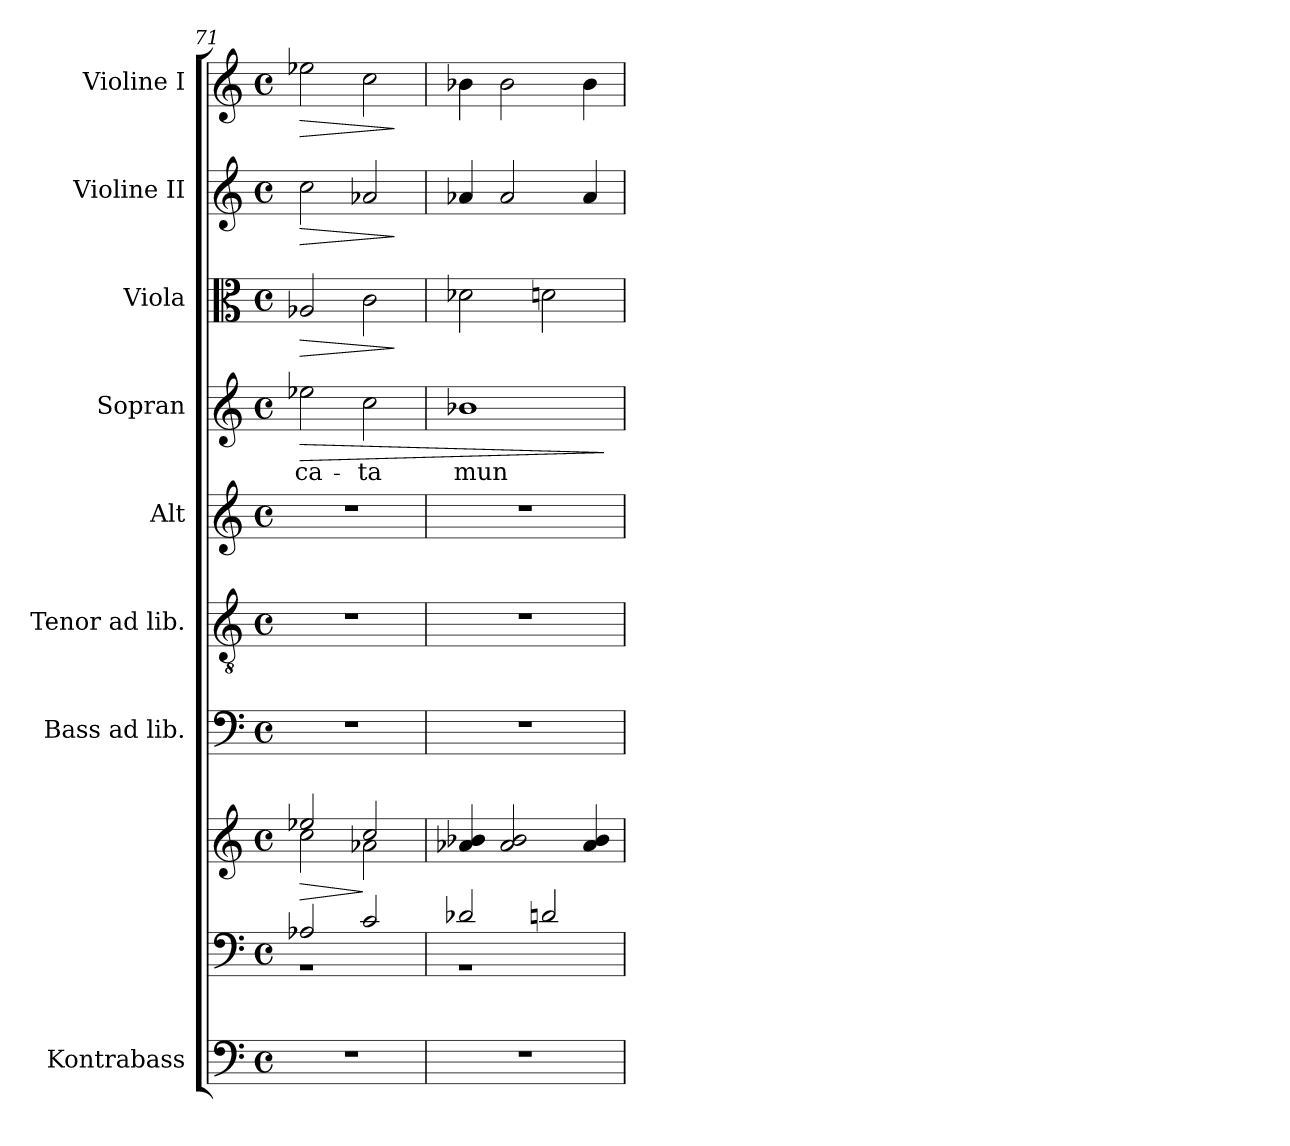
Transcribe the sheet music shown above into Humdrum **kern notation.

**kern	**kern	**kern	**dynam	**kern	**kern	**kern	**kern	**text	**dynam	**kern	**dynam	**kern	**dynam	**kern	**dynam
*part9	*part8	*part8	*part8	*part7	*part6	*part5	*part4	*part4	*part4	*part3	*part3	*part2	*part2	*part1	*part1
*staff10	*staff9	*staff8	*staff8/9	*staff7	*staff6	*staff5	*staff4	*staff4	*staff4	*staff3	*staff3	*staff2	*staff2	*staff1	*staff1
*I"Kontrabass	*	*	*	*I"Bass ad lib.	*I"Tenor ad lib.	*I"Alt	*I"Sopran	*	*	*I"Viola	*	*I"Violine II	*	*I"Violine I	*
*I'Kb.	*	*	*	*I'B.	*I'T.	*I'A.	*I'S.	*	*	*I'Vla.	*	*I'Vl. II	*	*I'Vl. I	*
!!LO:PB:g=z
*clefF4	*clefF4	*clefG2	*	*clefF4	*clefGv2	*clefG2	*clefG2	*	*	*clefC3	*	*clefG2	*	*clefG2	*
*ITrd7c12	*	*	*	*	*	*	*	*	*	*	*	*	*	*	*
*k[]	*k[]	*k[]	*	*k[]	*k[]	*k[]	*k[]	*	*	*k[]	*	*k[]	*	*k[]	*
*C:	*C:	*C:	*	*C:	*C:	*C:	*C:	*	*	*C:	*	*C:	*	*C:	*
*M4/4	*M4/4	*M4/4	*	*M4/4	*M4/4	*M4/4	*M4/4	*	*	*M4/4	*	*M4/4	*	*M4/4	*
*met(c)	*met(c)	*met(c)	*	*met(c)	*met(c)	*met(c)	*met(c)	*	*	*met(c)	*	*met(c)	*	*met(c)	*
=71	=71	=71	=71	=71	=71	=71	=71	=71	=71	=71	=71	=71	=71	=71	=71
*	*^	*	*	*	*	*	*	*	*	*	*	*	*	*	*
!	!	!	!	!LO:HP:b	!	!	!	!	!LO:LY:b	!LO:HP:b	!	!LO:HP:b	!	!LO:HP:b	!	!LO:HP:b
*	*	*	*^	*	*	*	*	*	*	*	*	*	*	*	*	*
1r	2A-X/	1r	2ee-X/	2cc\	>	1r	1r	1r	2ee-X\	-ca-	>	2A-X/	>	2cc\	>	2ee-X\	>
!	!	!	!	!	!	!	!	!	!	!LO:LY:b	!	!	!	!	!	!	!
.	2c/	.	2cc/	2a-X\	]	.	.	.	2cc\	-ta	.	2c\	.	2a-X/	.	2cc\	.
*	*v	*v	*	*	*	*	*	*	*	*	*	*	*	*	*	*	*
*	*	*v	*v	*	*	*	*	*	*	*	*	*	*	*	*	*
.	.	.	.	.	.	.	.	.	.	.	]	.	]	.	]
=72	=72	=72	=72	=72	=72	=72	=72	=72	=72	=72	=72	=72	=72	=72	=72
*	*^	*	*	*	*	*	*	*	*	*	*	*	*	*	*
!	!	!	!	!	!	!	!	!	!LO:LY:b	!	!	!	!	!	!	!
1r	2d-X/	1r	4a-X/ 4b-X/	.	1r	1r	1r	1b-X	mun-	.	2d-X\	.	4a-X/	.	4b-X\	.
.	.	.	2a-/ 2b-/	.	.	.	.	.	.	.	.	.	2a-/	.	2b-\	.
.	2dn/	.	.	.	.	.	.	.	.	.	2dn\	.	.	.	.	.
.	.	.	4a-/ 4b-/	.	.	.	.	.	.	.	.	.	4a-/	.	4b-\	.
*	*v	*v	*	*	*	*	*	*	*	*	*	*	*	*	*	*
.	.	.	.	.	.	.	.	.	]	.	.	.	.	.	.
=	=	=	=	=	=	=	=	=	=	=	=	=	=	=	=
*-	*-	*-	*-	*-	*-	*-	*-	*-	*-	*-	*-	*-	*-	*-	*-
